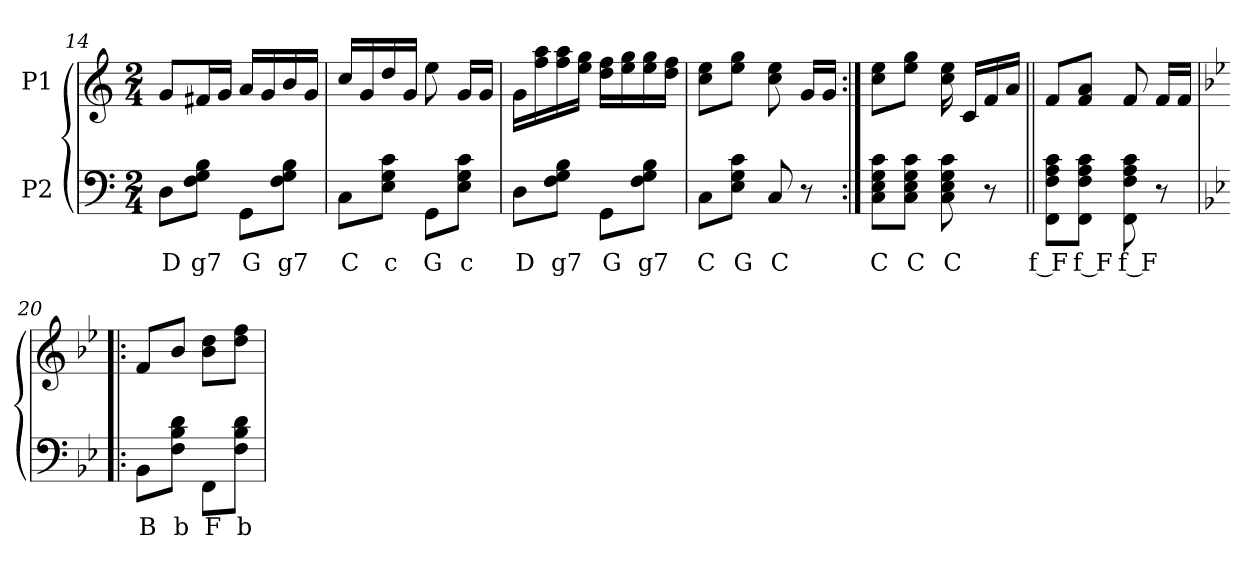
**kern	**text	**kern
*part2	*part2	*part1
*staff2	*staff2	*staff1
*I"P2	*	*I"P1
*clefF4	*	*clefG2
*k[]	*	*k[]
*C:	*	*C:
*M2/4	*	*M2/4
=14	=14	=14
!	!LO:LY:b:color=#000000	!
8Di\L	D	8gi/L
!	!LO:LY:b:color=#000000	!
8Fi\ 8Gi 8BiJ	g7	16f#Xi/L
.	.	16gi/JJ
!	!LO:LY:b:color=#000000	!
8GGi\L	G	16ai/LL
.	.	16gi/
!	!LO:LY:b:color=#000000	!
8Fi\ 8Gi 8BiJ	g7	16bi/
.	.	16gi/JJ
=15	=15	=15
!	!LO:LY:b:color=#000000	!
8Ci\L	C	16cci/LL
.	.	16gi/
!	!LO:LY:b:color=#000000	!
8Ei\ 8Gi 8ciJ	c	16ddi/
.	.	16gi/JJ
!	!LO:LY:b:color=#000000	!
8GGi\L	G	8eei\
!	!LO:LY:b:color=#000000	!
8Ei\ 8Gi 8ciJ	c	16gi/LL
.	.	16gi/JJ
=16	=16	=16
!	!LO:LY:b:color=#000000	!
8Di\L	D	16gi\LL
.	.	16ffi\ 16aai
!	!LO:LY:b:color=#000000	!
8Fi\ 8Gi 8BiJ	g7	16ffi\ 16aai
.	.	16eei\ 16ggiJJ
!	!LO:LY:b:color=#000000	!
8GGi\L	G	16ddi\ 16ffiLL
.	.	16eei\ 16ggi
!	!LO:LY:b:color=#000000	!
8Fi\ 8Gi 8BiJ	g7	16eei\ 16ggi
.	.	16ddi\ 16ffiJJ
=17	=17	=17
!	!LO:LY:b:color=#000000	!
8Ci\L	C	8cci\ 8eeiL
!	!LO:LY:b:color=#000000	!
8Ei\ 8Gi 8ciJ	G	8eei\ 8ggiJ
!	!LO:LY:b:color=#000000	!
8Ci/	C	8cci\ 8eei
8r	.	16gi/LL
.	.	16gi/JJ
=18:|!	=18:|!	=18:|!
!	!LO:LY:b:color=#000000	!
8Ci\ 8Ei 8Gi 8ciL	C	8cci\ 8eeiL
!	!LO:LY:b:color=#000000	!
8Ci\ 8Ei 8Gi 8ciJ	C	8eei\ 8ggiJ
!	!LO:LY:b:color=#000000	!
8Ci\ 8Ei 8Gi 8ci	C	16cci\ 16eei
.	.	16ci/LL
8r	.	16fi/
.	.	16ai/JJ
!!LO:LB:g=z
=19||	=19||	=19||
!	!LO:LY:b:color=#000000	!
8FFi\ 8Fi 8Ai 8ciL	f F	8fi/L
!	!LO:LY:b:color=#000000	!
8FFi\ 8Fi 8Ai 8ciJ	f F	8fi/ 8aiJ
!	!LO:LY:b:color=#000000	!
8FFi\ 8Fi 8Ai 8ci	f F	8fi/
8r	.	16fi/LL
.	.	16fi/JJ
=20!|:	=20!|:	=20!|:
*k[b-e-]	*	*k[b-e-]
*B-:	*	*B-:
!	!LO:LY:b:color=#000000	!
8BB-i\L	B	8fi/L
!	!LO:LY:b:color=#000000	!
8Fi\ 8B-i 8diJ	b	8b-i/J
!	!LO:LY:b:color=#000000	!
8FFi\L	F	8b-i\ 8ddiL
!	!LO:LY:b:color=#000000	!
8Fi\ 8B-i 8diJ	b	8ddi\ 8ffiJ
=	=	=
*-	*-	*-
